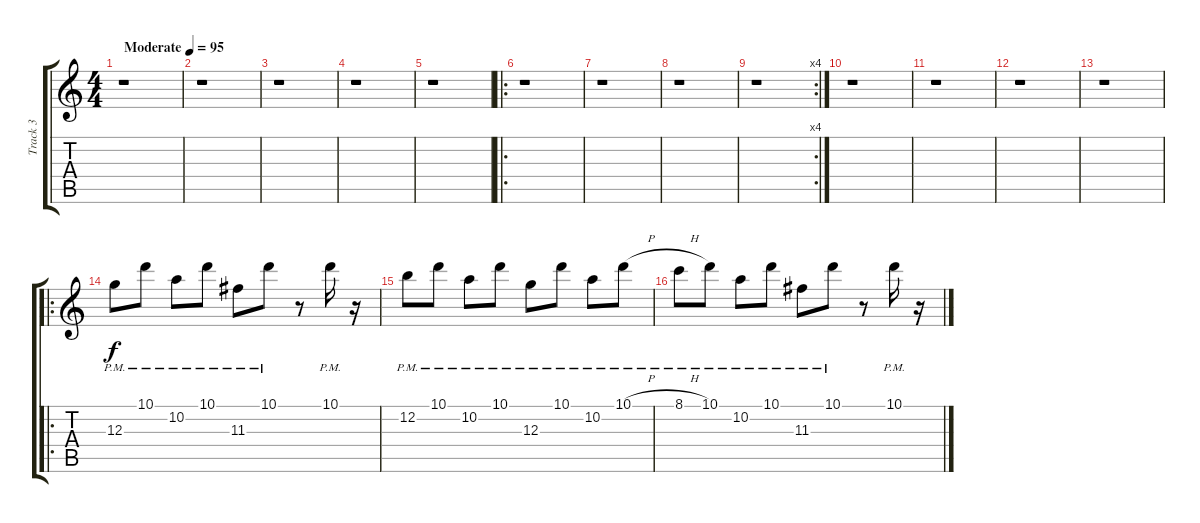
\track ("Track 3" "Track 3") {instrument electricguitarclean}
\staff {score tabs}
\tuning (E4 B3 G3 D3 A2 E2) {hide}
\ts (4 4)
\tempo (95 "Moderate")
\clef g2
\ks c
r.1{dy f instrument electricguitarclean} |
r.1 |
r.1 |
r.1 |
r.1 |
\ro
r.1 |
r.1 |
r.1 |
\rc 4
r.1 |
r.1 |
r.1 |
r.1 |
r.1 |
\ro
12.3{pm}.8 10.1{pm}.8 10.2{pm}.8 10.1{pm}.8 11.3{pm}.8 10.1{pm}.8 r.8 10.1{pm}.16 r.16 |
12.2{pm}.8 10.1{pm}.8 10.2{pm}.8 10.1{pm}.8 12.3{pm}.8 10.1{pm}.8 10.2{pm}.8 10.1{h pm}.8 |
8.1{h pm}.8 10.1{pm}.8 10.2{pm}.8 10.1{pm}.8 11.3{pm}.8 10.1{pm}.8 r.8 10.1{pm}.16 r.16
